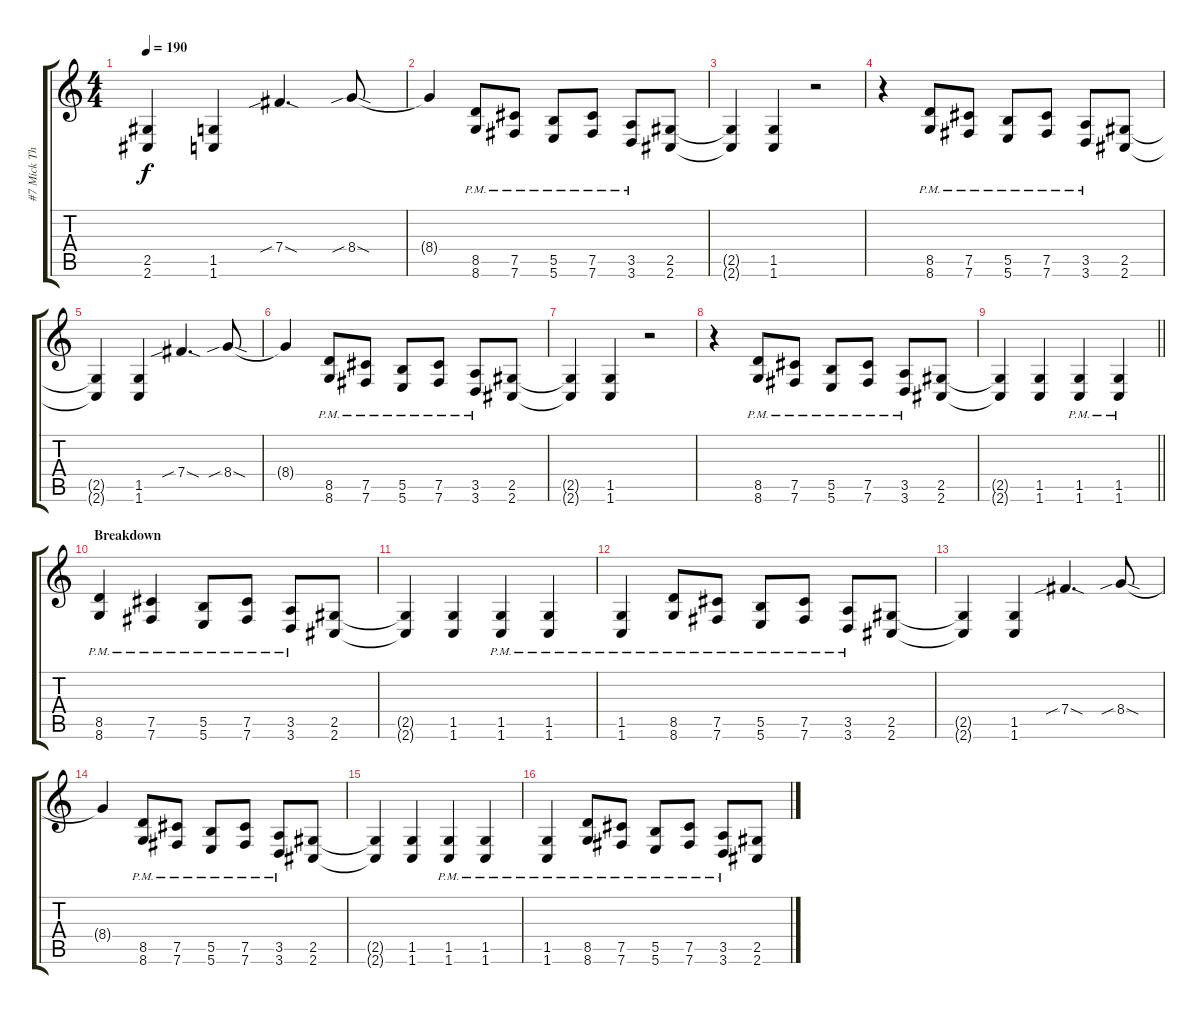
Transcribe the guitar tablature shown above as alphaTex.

\track ("#7 Mick Thompson" "#7 Mick Th") {instrument distortionguitar}
\staff {score tabs}
\tuning (Db4 Ab3 E3 B2 Gb2 B1) {hide}
\ts (4 4)
\tempo 190
\clef g2
\ks c
(2.5{t} 2.6{t}).4{dy f} (1.5 1.6).4 7.4{sib sod}.4{d} 8.4{sib sod}.8 |
8.4{t}.4 (8.5{pm} 8.6{pm}).8 (7.5{pm} 7.6{pm}).8 (5.5{pm} 5.6{pm}).8 (7.5{pm} 7.6{pm}).8 (3.5{pm} 3.6{pm}).8 (2.5 2.6).8 |
(2.5{t} 2.6{t}).4 (1.5 1.6).4 r.2 |
r.4 (8.5{pm} 8.6{pm}).8 (7.5{pm} 7.6{pm}).8 (5.5{pm} 5.6{pm}).8 (7.5{pm} 7.6{pm}).8 (3.5{pm} 3.6{pm}).8 (2.5 2.6).8 |
(2.5{t} 2.6{t}).4 (1.5 1.6).4 7.4{sib sod}.4{d} 8.4{sib sod}.8 |
8.4{t}.4 (8.5{pm} 8.6{pm}).8 (7.5{pm} 7.6{pm}).8 (5.5{pm} 5.6{pm}).8 (7.5{pm} 7.6{pm}).8 (3.5{pm} 3.6{pm}).8 (2.5 2.6).8 |
(2.5{t} 2.6{t}).4 (1.5 1.6).4 r.2 |
r.4 (8.5{pm} 8.6{pm}).8 (7.5{pm} 7.6{pm}).8 (5.5{pm} 5.6{pm}).8 (7.5{pm} 7.6{pm}).8 (3.5{pm} 3.6{pm}).8 (2.5 2.6).8 |
\barLineRight lightlight
(2.5{t} 2.6{t}).4 (1.5 1.6).4 (1.5{pm} 1.6{pm}).4 (1.5{pm} 1.6{pm}).4 |
\section ("" "Breakdown")
(8.5{pm} 8.6{pm}).4 (7.5{pm} 7.6{pm}).4 (5.5{pm} 5.6{pm}).8 (7.5{pm} 7.6{pm}).8 (3.5{pm} 3.6{pm}).8 (2.5 2.6).8 |
(2.5{t} 2.6{t}).4 (1.5 1.6).4 (1.5{pm} 1.6{pm}).4 (1.5{pm} 1.6{pm}).4 |
(1.5{pm} 1.6{pm}).4 (8.5{pm} 8.6{pm}).8 (7.5{pm} 7.6{pm}).8 (5.5{pm} 5.6{pm}).8 (7.5{pm} 7.6{pm}).8 (3.5{pm} 3.6{pm}).8 (2.5 2.6).8 |
(2.5{t} 2.6{t}).4 (1.5 1.6).4 7.4{sib sod}.4{d} 8.4{sib sod}.8 |
8.4{t}.4 (8.5{pm} 8.6{pm}).8 (7.5{pm} 7.6{pm}).8 (5.5{pm} 5.6{pm}).8 (7.5{pm} 7.6{pm}).8 (3.5{pm} 3.6{pm}).8 (2.5 2.6).8 |
(2.5{t} 2.6{t}).4 (1.5 1.6).4 (1.5{pm} 1.6{pm}).4 (1.5{pm} 1.6{pm}).4 |
(1.5{pm} 1.6{pm}).4 (8.5{pm} 8.6{pm}).8 (7.5{pm} 7.6{pm}).8 (5.5{pm} 5.6{pm}).8 (7.5{pm} 7.6{pm}).8 (3.5{pm} 3.6{pm}).8 (2.5 2.6).8
